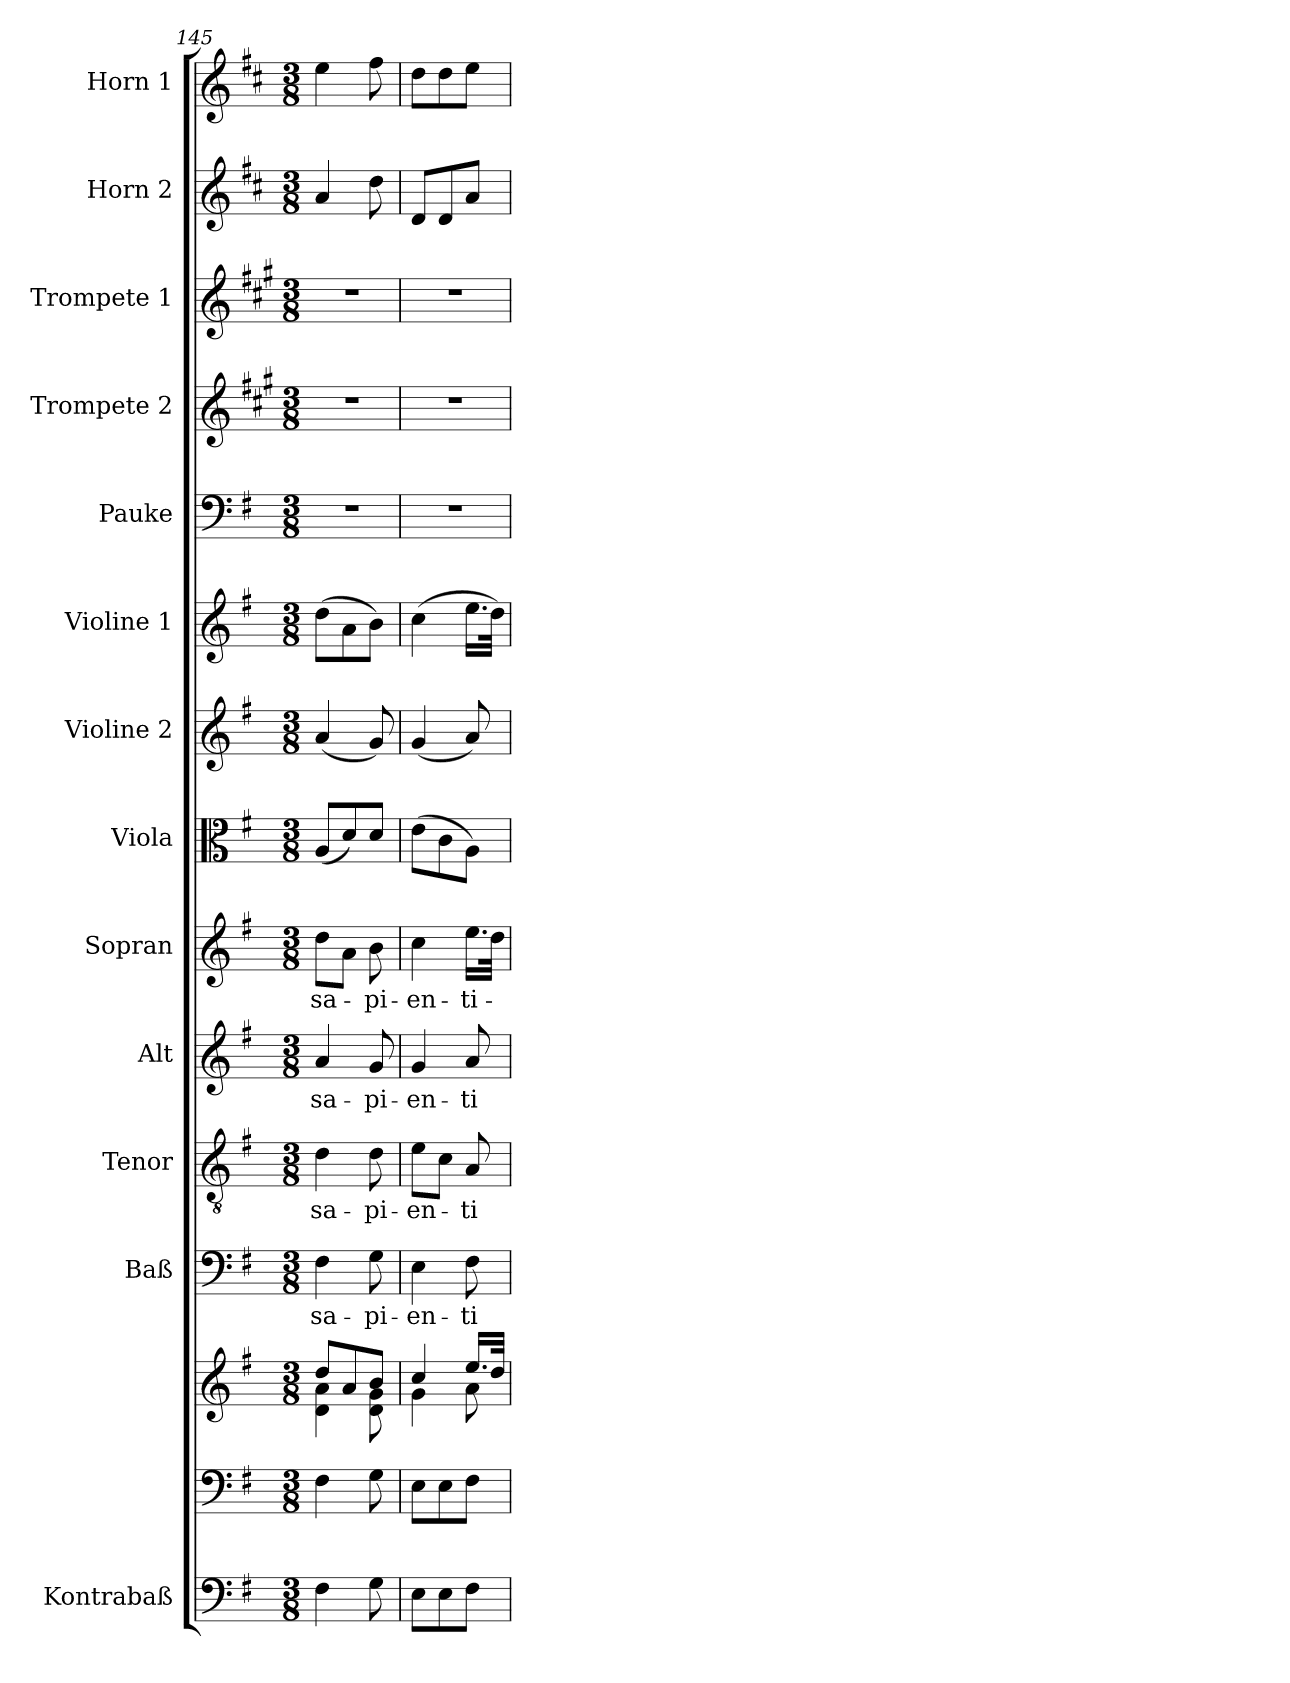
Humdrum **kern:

**kern	**kern	**kern	**kern	**text	**kern	**text	**kern	**text	**kern	**text	**kern	**kern	**kern	**kern	**kern	**kern	**kern	**kern
*part14	*part13	*part13	*part12	*part12	*part11	*part11	*part10	*part10	*part9	*part9	*part8	*part7	*part6	*part5	*part4	*part3	*part2	*part1
*staff15	*staff14	*staff13	*staff12	*staff12	*staff11	*staff11	*staff10	*staff10	*staff9	*staff9	*staff8	*staff7	*staff6	*staff5	*staff4	*staff3	*staff2	*staff1
*I"Kontrabaß	*	*	*I"Baß	*	*I"Tenor	*	*I"Alt	*	*I"Sopran	*	*I"Viola	*I"Violine 2	*I"Violine 1	*I"Pauke	*I"Trompete 2	*I"Trompete 1	*I"Horn 2	*I"Horn 1
*I'Kb.	*	*	*	*	*	*	*	*	*	*	*I'Vla.	*I'Vl. 2	*I'Vl. 1	*	*I'Tr. 2	*I'Tr. 1	*I'Hr. 2	*I'Hr. 1
!!LO:PB:g=z
*clefF4	*clefF4	*clefG2	*clefF4	*	*clefGv2	*	*clefG2	*	*clefG2	*	*clefC3	*clefG2	*clefG2	*clefF4	*clefG2	*clefG2	*clefG2	*clefG2
*ITrd7c12	*	*	*	*	*	*	*	*	*	*	*	*	*	*	*ITrd1c2	*ITrd1c2	*ITrd4c7	*ITrd4c7
*k[f#]	*k[f#]	*k[f#]	*k[f#]	*	*k[f#]	*	*k[f#]	*	*k[f#]	*	*k[f#]	*k[f#]	*k[f#]	*k[f#]	*k[f#]	*k[f#]	*k[f#]	*k[f#]
*G:	*G:	*G:	*G:	*	*G:	*	*G:	*	*G:	*	*G:	*G:	*G:	*G:	*G:	*G:	*G:	*G:
*M3/8	*M3/8	*M3/8	*M3/8	*	*M3/8	*	*M3/8	*	*M3/8	*	*M3/8	*M3/8	*M3/8	*M3/8	*M3/8	*M3/8	*M3/8	*M3/8
=145	=145	=145	=145	=145	=145	=145	=145	=145	=145	=145	=145	=145	=145	=145	=145	=145	=145	=145
*	*	*^	*	*	*	*	*	*	*	*	*	*	*	*	*	*	*	*
!	!	!	!	!	!LO:LY:b	!	!LO:LY:b	!	!LO:LY:b	!	!LO:LY:b	!	!	!	!	!	!	!	!
4FF#\	4F#\	8dd/L	4d\ 4a\	4F#\	sa-	4d\	sa-	4a/	sa-	8dd\L	sa-	(<8A/L	(<4a/	(>8dd\L	4.r	4.r	4.r	4d/	4a\
.	.	8a/	.	.	.	.	.	.	.	8a\J	.	8d/)	.	8a\	.	.	.	.	.
!	!	!	!	!	!LO:LY:b	!	!LO:LY:b	!	!LO:LY:b	!	!LO:LY:b	!	!	!	!	!	!	!	!
8GG\	8G\	8b/J	8d\ 8g\	8G\	-pi-	8d\	-pi-	8g/	-pi-	8b\	-pi-	8d/J	8g/)	8b\J)	.	.	.	8g\	8b\
=146	=146	=146	=146	=146	=146	=146	=146	=146	=146	=146	=146	=146	=146	=146	=146	=146	=146	=146	=146
!	!	!	!	!	!LO:LY:b	!	!LO:LY:b	!	!LO:LY:b	!	!LO:LY:b	!	!	!	!	!	!	!	!
8EE\L	8E\L	4cc/	4g\	4E\	-en-	8e\L	-en-	4g/	-en-	4cc\	-en-	(>8e\L	(<4g/	(>4cc\	4.r	4.r	4.r	8G/L	8g\L
8EE\	8E\	.	.	.	.	8c\J	.	.	.	.	.	8c\	.	.	.	.	.	8G/	8g\
!	!	!	!	!	!LO:LY:b	!	!LO:LY:b	!	!LO:LY:b	!	!LO:LY:b	!	!	!	!	!	!	!	!
8FF#\J	8F#\J	16.ee/LL	8a\	8F#\	-ti-	8A/	-ti-	8a/	-ti-	16.ee\LL	-ti-	8A\J)	8a/)	16.ee\LL	.	.	.	8d/J	8a\J
.	.	32dd/JJk	.	.	.	.	.	.	.	32dd\JJk	.	.	.	32dd\JJk)	.	.	.	.	.
*	*	*v	*v	*	*	*	*	*	*	*	*	*	*	*	*	*	*	*	*
=	=	=	=	=	=	=	=	=	=	=	=	=	=	=	=	=	=	=
*-	*-	*-	*-	*-	*-	*-	*-	*-	*-	*-	*-	*-	*-	*-	*-	*-	*-	*-
